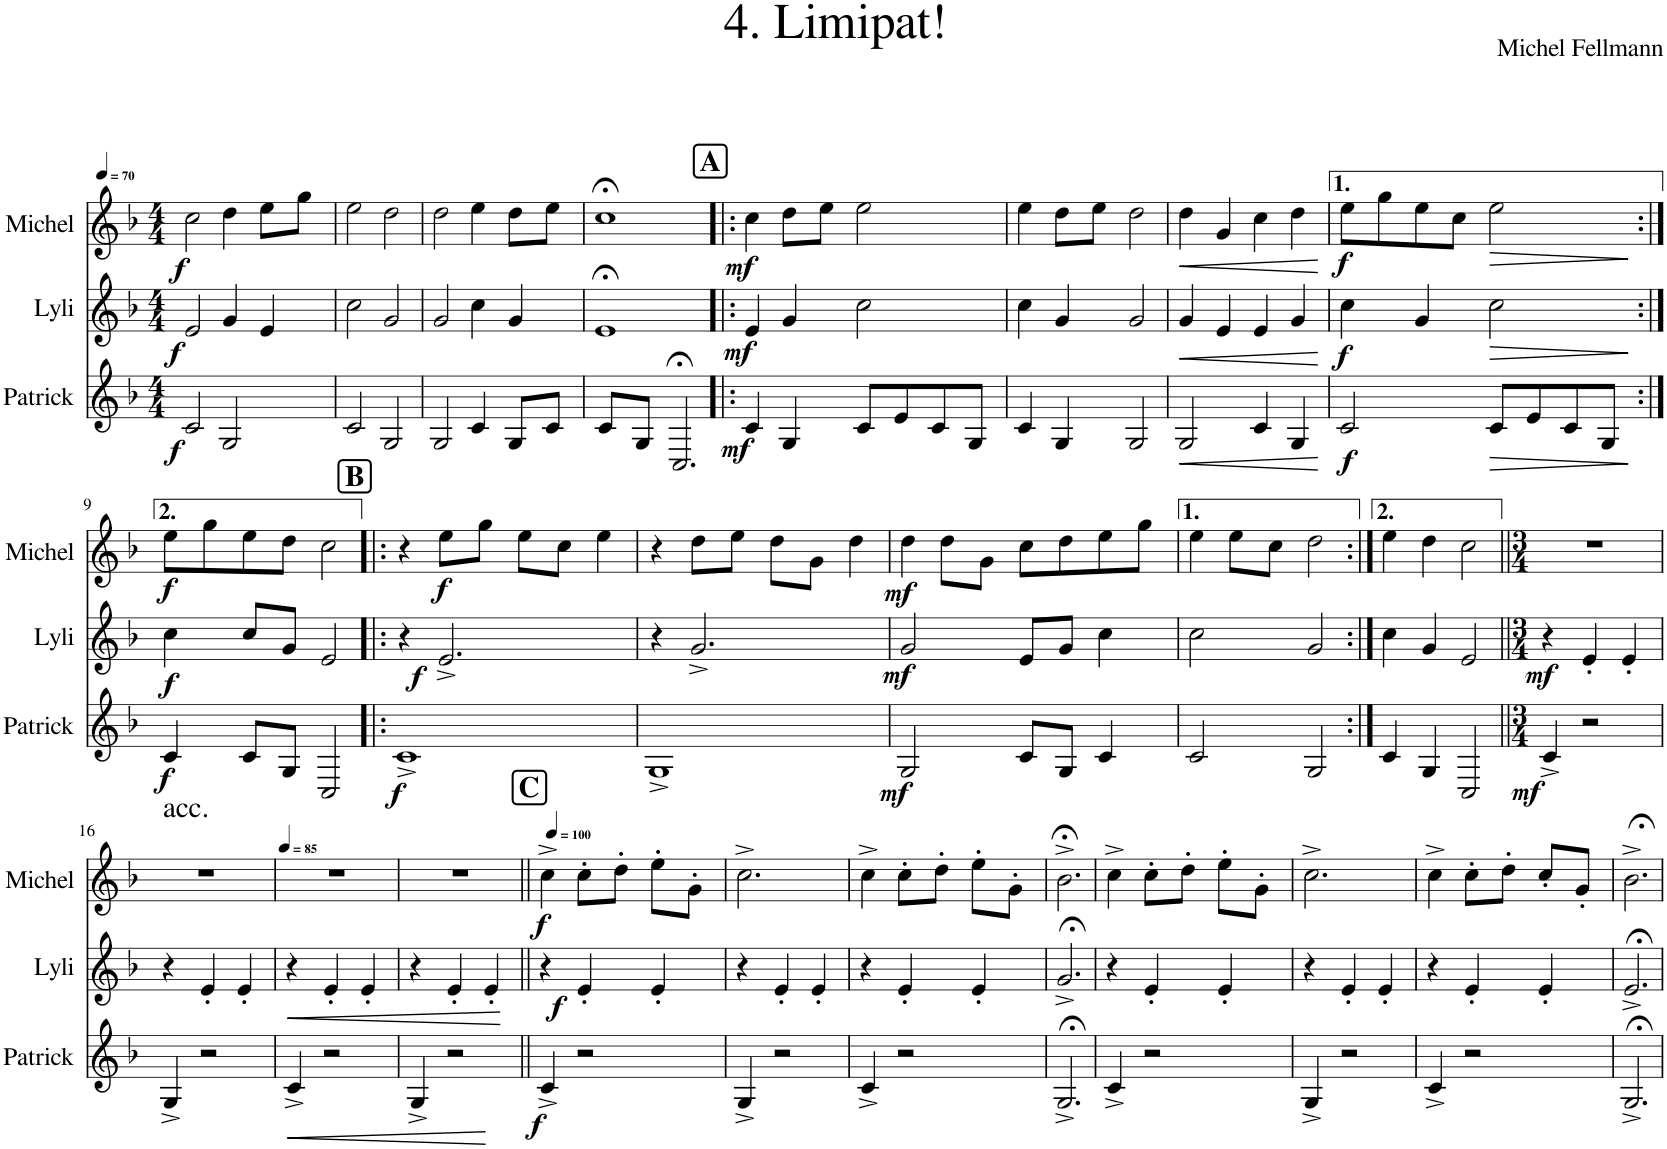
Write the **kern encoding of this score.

**kern	**dynam	**kern	**dynam	**kern	**dynam
*part3	*part3	*part2	*part2	*part1	*part1
*staff3	*staff3	*staff2	*staff2	*staff1	*staff1
*I"Patrick	*	*I"Lyli	*	*I"Michel	*
*I'Patrick	*	*I'Lyli	*	*I'Michel	*
*clefG2	*	*clefG2	*	*clefG2	*
*Trd4c7	*	*Trd4c7	*	*Trd4c7	*
*k[b-]	*	*k[b-]	*	*k[b-]	*
*M4/4	*	*M4/4	*	*M4/4	*
*MM70	*	*MM70	*	*MM70	*
=1	=1	=1	=1	=1	=1
!	!LO:DY:b	!	!LO:DY:b	!	!LO:DY:b
2c/	f	2e/	f	2cc\	f
2G/	.	4g/	.	4dd\	.
.	.	4e/	.	8ee\L	.
.	.	.	.	8gg\J	.
=2	=2	=2	=2	=2	=2
2c/	.	2cc\	.	2ee\	.
2G/	.	2g/	.	2dd\	.
=3	=3	=3	=3	=3	=3
2G/	.	2g/	.	2dd\	.
4c/	.	4cc\	.	4ee\	.
8G/L	.	4g/	.	8dd\L	.
8c/J	.	.	.	8ee\J	.
=4	=4	=4	=4	=4	=4
8c/L	.	1e;<	.	1cc;<	.
8G/J	.	.	.	.	.
2.C;</	.	.	.	.	.
!!LO:REH:place=s1:a:B:cj:fs=14:t=A
=5!|:	=5!|:	=5!|:	=5!|:	=5!|:	=5!|:
!	!LO:DY:b	!	!LO:DY:b	!	!LO:DY:b
4c/	mf	4e/	mf	4cc\	mf
4G/	.	4g/	.	8dd\L	.
.	.	.	.	8ee\J	.
8c/L	.	2cc\	.	2ee\	.
8e/	.	.	.	.	.
8c/	.	.	.	.	.
8G/J	.	.	.	.	.
=6	=6	=6	=6	=6	=6
4c/	.	4cc\	.	4ee\	.
4G/	.	4g/	.	8dd\L	.
.	.	.	.	8ee\J	.
2G/	.	2g/	.	2dd\	.
=7	=7	=7	=7	=7	=7
!	!LO:HP:b	!	!LO:HP:b	!	!LO:HP:b
2G/	<	4g/	<	4dd\	<
.	.	4e/	.	4g/	.
4c/	.	4e/	.	4cc\	.
4G/	.	4g/	.	4dd\	.
.	[	.	[	.	[
=8	=8	=8	=8	=8	=8
!	!LO:DY:b	!	!LO:DY:b	!	!LO:DY:b
2c/	f	4cc\	f	8ee\L	f
.	.	.	.	8gg\	.
.	.	4g/	.	8ee\	.
.	.	.	.	8cc\J	.
!	!LO:HP:b	!	!LO:HP:b	!	!LO:HP:b
8c/L	>	2cc\	>	2ee\	>
8e/	.	.	.	.	.
8c/	.	.	.	.	.
8G/J	.	.	.	.	.
.	]	.	]	.	]
!!LO:LB:g=z
=9:|!	=9:|!	=9:|!	=9:|!	=9:|!	=9:|!
!	!LO:DY:b	!	!LO:DY:b	!	!LO:DY:b
4c/	f	4cc\	f	8ee\L	f
.	.	.	.	8gg\	.
8c/L	.	8cc/L	.	8ee\	.
8G/J	.	8g/J	.	8dd\J	.
2C/	.	2e/	.	2cc\	.
!!LO:REH:place=s1:a:B:cj:fs=14:t=B
=10!|:	=10!|:	=10!|:	=10!|:	=10!|:	=10!|:
!	!LO:DY:b	!	!LO:DY:b	!	!
1c^	f	4r	f	4r	.
!	!	!	!	!	!LO:DY:b
.	.	2.e^/	.	8ee\L	f
.	.	.	.	8gg\J	.
.	.	.	.	8ee\L	.
.	.	.	.	8cc\J	.
.	.	.	.	4ee\	.
=11	=11	=11	=11	=11	=11
1G^	.	4r	.	4r	.
.	.	2.g^/	.	8dd\L	.
.	.	.	.	8ee\J	.
.	.	.	.	8dd\L	.
.	.	.	.	8g\J	.
.	.	.	.	4dd\	.
=12	=12	=12	=12	=12	=12
!	!LO:DY:b	!	!LO:DY:b	!	!LO:DY:b
2G/	mf	2g/	mf	4dd\	mf
.	.	.	.	8dd\L	.
.	.	.	.	8g\J	.
8c/L	.	8e/L	.	8cc\L	.
8G/J	.	8g/J	.	8dd\	.
4c/	.	4cc\	.	8ee\	.
.	.	.	.	8gg\J	.
=13	=13	=13	=13	=13	=13
2c/	.	2cc\	.	4ee\	.
.	.	.	.	8ee\L	.
.	.	.	.	8cc\J	.
2G/	.	2g/	.	2dd\	.
=14:|!	=14:|!	=14:|!	=14:|!	=14:|!	=14:|!
4c/	.	4cc\	.	4ee\	.
4G/	.	4g/	.	4dd\	.
2C/	.	2e/	.	2cc\	.
=15||	=15||	=15||	=15||	=15||	=15||
*M3/4	*	*M3/4	*	*M3/4	*
!	!LO:DY:b	!	!LO:DY:b	!	!
4c^/	mf	4r	mf	2.r	.
2r	.	4e'/	.	.	.
.	.	4e'/	.	.	.
!!LO:LB:g=z
=16	=16	=16	=16	=16	=16
!	!	!	!	!LO:TX:a:t=acc.	!
4G^/	.	4r	.	2.r	.
2r	.	4e'/	.	.	.
.	.	4e'/	.	.	.
=17	=17	=17	=17	=17	=17
*	*	*	*	*MM85	*
!	!LO:HP:b	!	!LO:HP:b	!	!
4c^/	<	4r	<	2.r	.
2r	.	4e'/	.	.	.
.	.	4e'/	.	.	.
.	[	.	[	.	.
=18	=18	=18	=18	=18	=18
4G^/	.	4r	.	2.r	.
2r	.	4e'/	.	.	.
.	.	4e'/	.	.	.
=19||	=19||	=19||	=19||	=19||	=19||
!!LO:REH:place=s1:a:B:cj:fs=14:t=C
*	*	*	*	*MM100	*
!	!LO:DY:b	!	!LO:DY:b	!	!LO:DY:b
4c^/	f	4r	f	4cc^\	f
2r	.	4e'/	.	8cc'\L	.
.	.	.	.	8dd'\J	.
.	.	4e'/	.	8ee'\L	.
.	.	.	.	8g'\J	.
=20	=20	=20	=20	=20	=20
4G^/	.	4r	.	2.cc^\	.
2r	.	4e'/	.	.	.
.	.	4e'/	.	.	.
=21	=21	=21	=21	=21	=21
4c^/	.	4r	.	4cc^\	.
2r	.	4e'/	.	8cc'\L	.
.	.	.	.	8dd'\J	.
.	.	4e'/	.	8ee'\L	.
.	.	.	.	8g'\J	.
=22	=22	=22	=22	=22	=22
2.G;<^/	.	2.g;<^/	.	2.b-;<^\	.
=23	=23	=23	=23	=23	=23
4c^/	.	4r	.	4cc^\	.
2r	.	4e'/	.	8cc'\L	.
.	.	.	.	8dd'\J	.
.	.	4e'/	.	8ee'\L	.
.	.	.	.	8g'\J	.
=24	=24	=24	=24	=24	=24
4G^/	.	4r	.	2.cc^\	.
2r	.	4e'/	.	.	.
.	.	4e'/	.	.	.
=25	=25	=25	=25	=25	=25
4c^/	.	4r	.	4cc^\	.
2r	.	4e'/	.	8cc'\L	.
.	.	.	.	8dd'\J	.
.	.	4e'/	.	8cc'/L	.
.	.	.	.	8g'/J	.
=26	=26	=26	=26	=26	=26
2.G;<^/	.	2.e;<^/	.	2.b-;<^\	.
=	=	=	=	=	=
*-	*-	*-	*-	*-	*-
